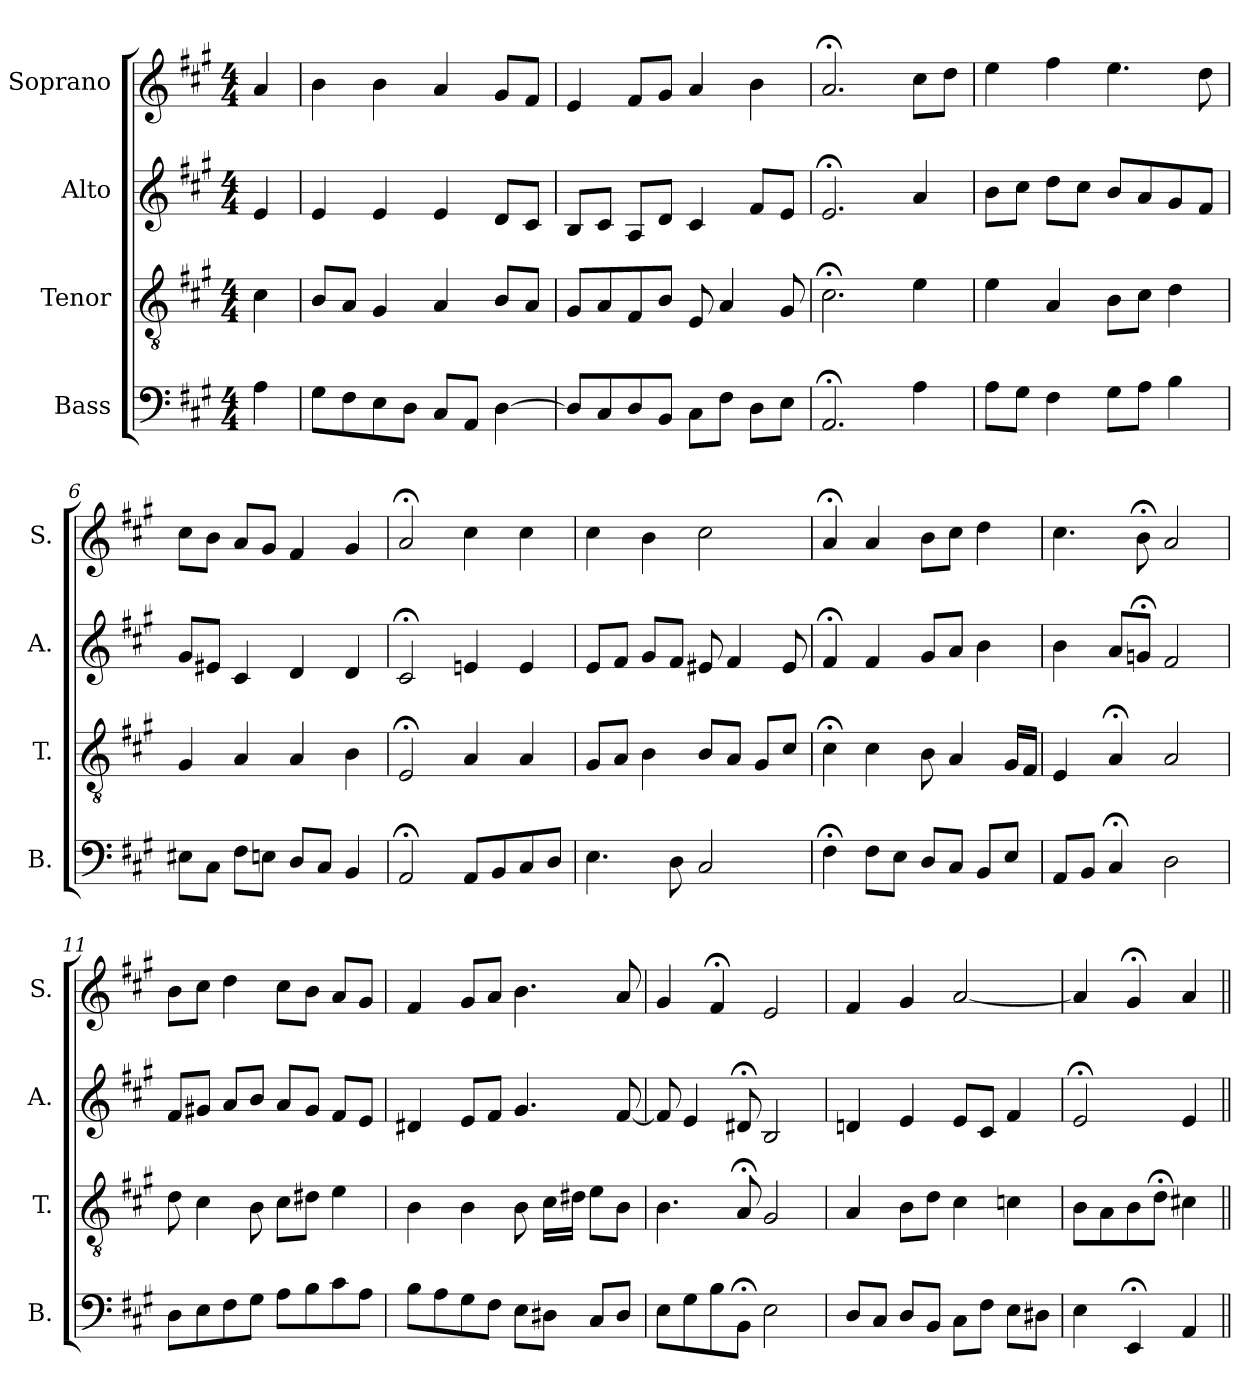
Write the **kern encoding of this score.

**kern	**kern	**kern	**kern
*part4	*part3	*part2	*part1
*staff4	*staff3	*staff2	*staff1
*I"Bass	*I"Tenor	*I"Alto	*I"Soprano
*I'B.	*I'T.	*I'A.	*I'S.
*clefF4	*clefGv2	*clefG2	*clefG2
*	*ITrd7c12	*	*
*k[f#c#g#]	*k[f#c#g#]	*k[f#c#g#]	*k[f#c#g#]
*A:	*A:	*A:	*A:
*M4/4	*M4/4	*M4/4	*M4/4
=1	=1	=1	=1
4A\	4C#\	4e/	4a/
=2	=2	=2	=2
8G#\L	8BB/L	4e/	4b\
8F#\	8AA/J	.	.
8E\	4GG#/	4e/	4b\
8D\J	.	.	.
8C#/L	4AA/	4e/	4a/
8AA/J	.	.	.
[4D\	8BB/L	8d/L	8g#/L
.	8AA/J	8c#/J	8f#/J
=3	=3	=3	=3
8D/L]	8GG#/L	8B/L	4e/
8C#/	8AA/	8c#/J	.
8D/	8FF#/	8A/L	8f#/L
8BB/J	8BB/J	8d/J	8g#/J
8C#\L	8EE/	4c#/	4a/
8F#\J	4AA/	.	.
8D\L	.	8f#/L	4b\
8E\J	8GG#/	8e/J	.
=4	=4	=4	=4
2.AA;</	2.C#;<\	2.e;</	2.a;</
4A\	4E\	4a/	8cc#\L
.	.	.	8dd\J
=5	=5	=5	=5
8A\L	4E\	8b\L	4ee\
8G#\J	.	8cc#\J	.
4F#\	4AA/	8dd\L	4ff#\
.	.	8cc#\J	.
8G#\L	8BB\L	8b/L	4.ee\
8A\J	8C#\J	8a/	.
4B\	4D\	8g#/	.
.	.	8f#/J	8dd\
!!LO:LB:g=z
=6	=6	=6	=6
8E#X\L	4GG#/	8g#/L	8cc#\L
8C#\J	.	8e#X/J	8b\J
8F#\L	4AA/	4c#/	8a/L
8En\J	.	.	8g#/J
8D/L	4AA/	4d/	4f#/
8C#/J	.	.	.
4BB/	4BB\	4d/	4g#/
=7	=7	=7	=7
2AA;</	2EE;</	2c#;</	2a;</
8AA/L	4AA/	4en/	4cc#\
8BB/	.	.	.
8C#/	4AA/	4e/	4cc#\
8D/J	.	.	.
=8	=8	=8	=8
4.E\	8GG#/L	8e/L	4cc#\
.	8AA/J	8f#/J	.
.	4BB\	8g#/L	4b\
8D\	.	8f#/J	.
2C#/	8BB/L	8e#X/	2cc#\
.	8AA/J	4f#/	.
.	8GG#/L	.	.
.	8C#/J	8e#/	.
=9	=9	=9	=9
4F#;<\	4C#;<\	4f#;</	4a;</
8F#\L	4C#\	4f#/	4a/
8E\J	.	.	.
8D/L	8BB\	8g#/L	8b\L
8C#/J	4AA/	8a/J	8cc#\J
8BB/L	.	4b\	4dd\
8E/J	16GG#/LL	.	.
.	16FF#/JJ	.	.
!!LO:PB:g=z
=10	=10	=10	=10
8AA/L	4EE/	4b\	4.cc#\
8BB/J	.	.	.
4C#;</	4AA;</	8a/L	.
.	.	8gn;</J	8b;<\
2D\	2AA/	2f#/	2a/
=11	=11	=11	=11
8D\L	8D\	8f#/L	8b\L
8E\	4C#\	8g#X/J	8cc#\J
8F#\	.	8a/L	4dd\
8G#\J	8BB\	8b/J	.
8A\L	8C#\L	8a/L	8cc#\L
8B\	8D#X\J	8g#/J	8b\J
8c#\	4E\	8f#/L	8a/L
8A\J	.	8e/J	8g#/J
=12	=12	=12	=12
8B\L	4BB\	4d#X/	4f#/
8A\	.	.	.
8G#\	4BB\	8e/L	8g#/L
8F#\J	.	8f#/J	8a/J
8E\L	8BB\	4.g#/	4.b\
8D#X\J	16C#\LL	.	.
.	16D#X\JJ	.	.
8C#/L	8E\L	.	.
8D#/J	8BB\J	[8f#/	8a/
!!LO:LB:g=z
=13	=13	=13	=13
8E\L	4.BB\	8f#/]	4g#/
8G#\	.	4e/	.
8B\	.	.	4f#;</
8BB;<\J	8AA;</	8d#X;</	.
2E\	2GG#/	2B/	2e/
=14	=14	=14	=14
8D/L	4AA/	4dn/	4f#/
8C#/J	.	.	.
8D/L	8BB\L	4e/	4g#/
8BB/J	8D\J	.	.
8C#\L	4C#\	8e/L	[2a/
8F#\J	.	8c#/J	.
8E\L	4Cn\	4f#/	.
8D#X\J	.	.	.
=15	=15	=15	=15
4E\	8BB\L	2e;</	4a/]
.	8AA\	.	.
4EE;</	8BB\	.	4g#;</
.	8D;<\J	.	.
4AA/	4C#X\	4e/	4a/
=||	=||	=||	=||
*-	*-	*-	*-
